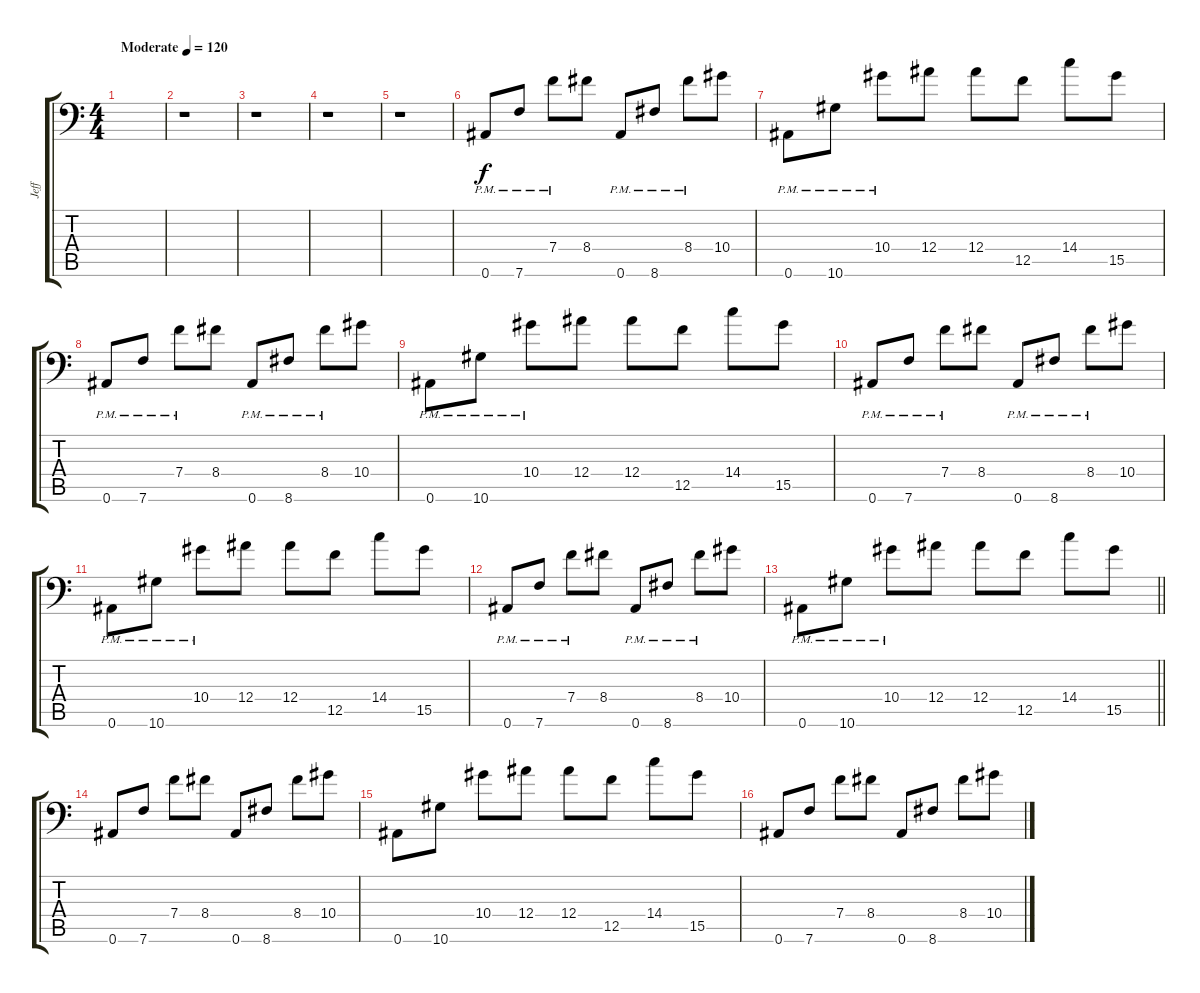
\track ("Jeff" "Jeff") {instrument distortionguitar}
\staff {score tabs}
\tuning (C4 G3 Eb3 Bb2 F2 Bb1) {hide}
\ts (4 4)
\tempo (120 "Moderate")
\clef f4
\ks c
|
r.1 |
r.1 |
r.1 |
r.1 |
0.6{pm}.8 7.6{pm}.8 7.4{pm}.8 8.4.8 0.6{pm}.8 8.6{pm}.8 8.4{pm}.8 10.4.8 |
0.6{pm}.8 10.6{pm}.8 10.4{pm}.8 12.4.8 12.4.8 12.5.8 14.4.8 15.5.8 |
0.6{pm}.8 7.6{pm}.8 7.4{pm}.8 8.4.8 0.6{pm}.8 8.6{pm}.8 8.4{pm}.8 10.4.8 |
0.6{pm}.8 10.6{pm}.8 10.4{pm}.8 12.4.8 12.4.8 12.5.8 14.4.8 15.5.8 |
0.6{pm}.8 7.6{pm}.8 7.4{pm}.8 8.4.8 0.6{pm}.8 8.6{pm}.8 8.4{pm}.8 10.4.8 |
0.6{pm}.8 10.6{pm}.8 10.4{pm}.8 12.4.8 12.4.8 12.5.8 14.4.8 15.5.8 |
0.6{pm}.8 7.6{pm}.8 7.4{pm}.8 8.4.8 0.6{pm}.8 8.6{pm}.8 8.4{pm}.8 10.4.8 |
\barLineRight lightlight
0.6{pm}.8 10.6{pm}.8 10.4{pm}.8 12.4.8 12.4.8 12.5.8 14.4.8 15.5.8 |
0.6.8 7.6.8 7.4.8 8.4.8 0.6.8 8.6.8 8.4.8 10.4.8 |
0.6.8 10.6.8 10.4.8 12.4.8 12.4.8 12.5.8 14.4.8 15.5.8 |
0.6.8 7.6.8 7.4.8 8.4.8 0.6.8 8.6.8 8.4.8 10.4.8
